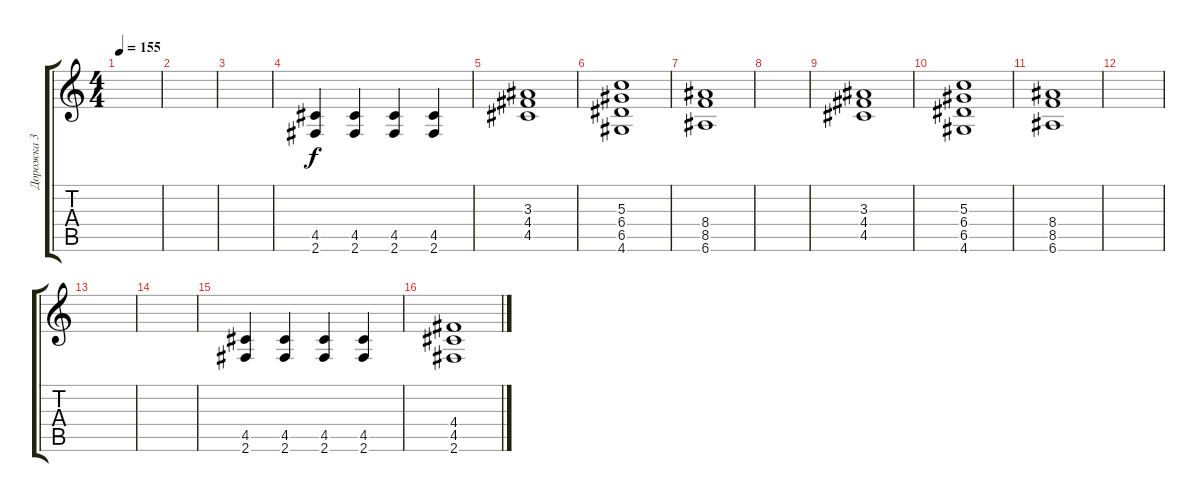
\track ("Дорожка 3" "Дорожка 3") {instrument overdrivenguitar}
\staff {score tabs}
\tuning (E4 B3 G3 D3 A2 E2) {hide}
\ts (4 4)
\tempo 155
\clef g2
\ks c
|
|
|
(4.5 2.6).4 (4.5 2.6).4 (4.5 2.6).4 (4.5 2.6).4 |
(3.3 4.4 4.5).1 |
(5.3 6.4 6.5 4.6).1 |
(8.4 8.5 6.6).1 |
|
(3.3 4.4 4.5).1 |
(5.3 6.4 6.5 4.6).1 |
(8.4 8.5 6.6).1 |
|
|
|
(4.5 2.6).4 (4.5 2.6).4 (4.5 2.6).4 (4.5 2.6).4 |
(4.4 4.5 2.6).1
